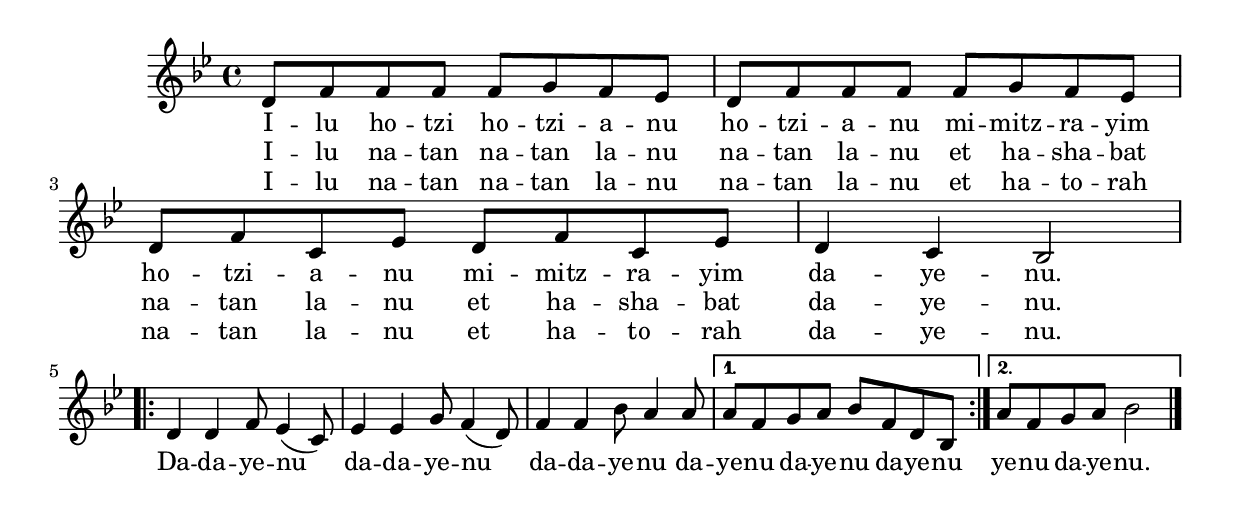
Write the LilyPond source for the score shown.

\version "2.13.54"

%\header {
%title = "Dayenu"
%}

\include "defs.ly"

\transpose c bes,
<<
  \new Staff \relative c' {
    \key c \major
    \new Voice = "verse" {
	e8 g g g g a g f
      | e g g g g a g f
      | e g d f e g d f
      | e4 d c2 \break
    }
    \new Voice = "chorus" {
      \repeat volta 2 {
	| e4 e g8 f4( d8)
	| f4 f a8 g4( e8)
	| g4 g c8 b4 b8
      }
      \alternative {
	{ b8 g a b c g e c }
	{ b'8 g a b c2 \bar "|." }
      }
    }
  }
  
  \new Lyrics \lyricsto "verse" {
    I -- lu ho -- tzi ho -- tzi -- a -- nu ho -- tzi -- a -- nu
    mi -- mitz -- ra -- yim
    ho -- tzi -- a -- nu
    mi -- mitz -- ra -- yim
    da -- ye -- nu.
  }
  \new Lyrics \lyricsto "verse" {
    I -- lu na -- tan na -- tan la -- nu
    na -- tan la -- nu et ha -- sha -- bat
    na -- tan la -- nu et ha -- sha -- bat
    da -- ye -- nu.
  }
  \new Lyrics \lyricsto "verse" {
    I -- lu na -- tan na -- tan la -- nu
    na -- tan la -- nu et ha -- to -- rah
    na -- tan la -- nu et ha -- to -- rah
    da -- ye -- nu.
  }
  
  \new Lyrics \lyricsto "chorus" {
    Da -- da -- ye -- nu
    da -- da -- ye -- nu
    da -- da -- ye -- nu
    da -- ye -- nu da -- ye -- nu da -- ye -- nu
    ye -- nu da -- ye -- nu.
  }
>>
